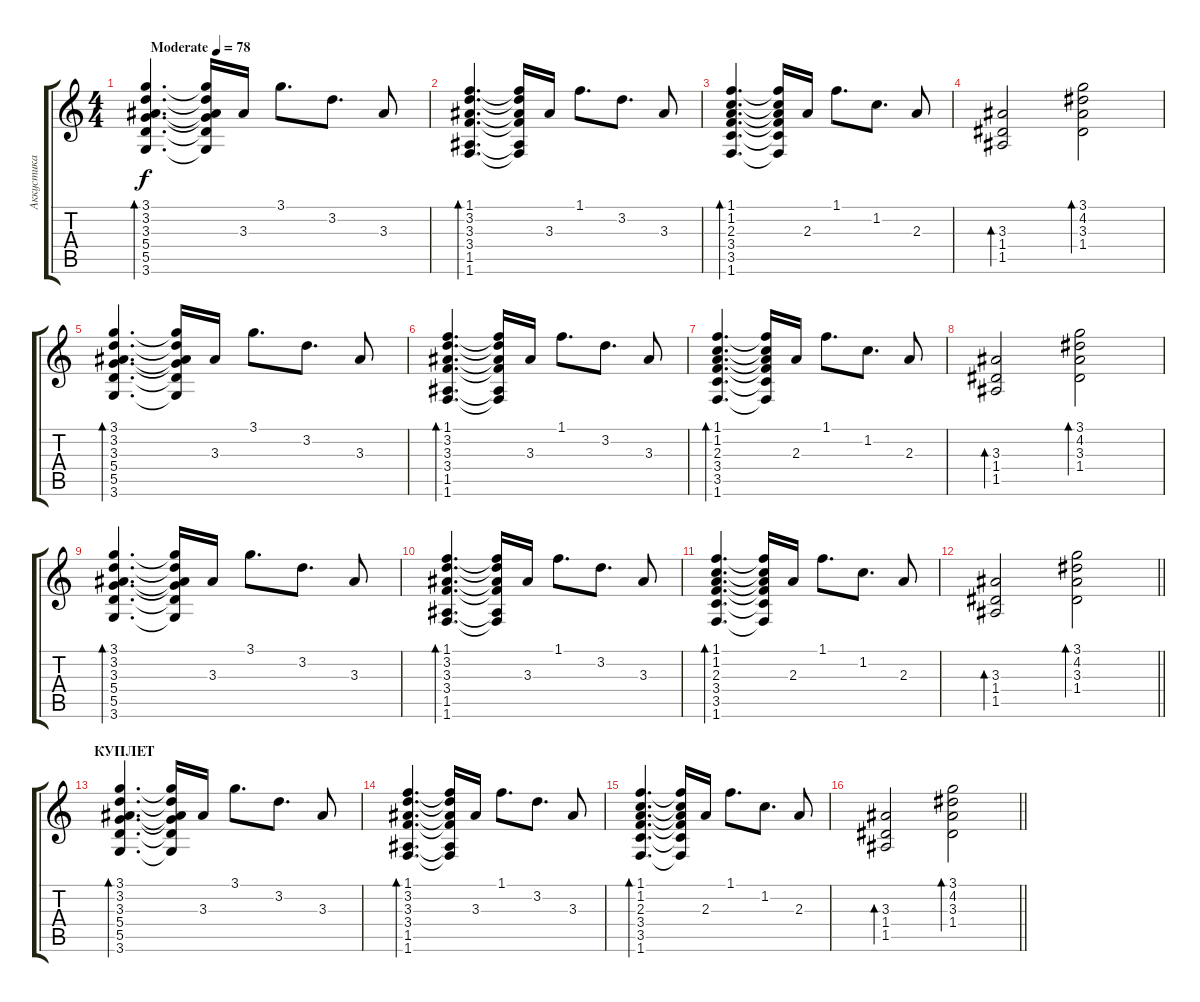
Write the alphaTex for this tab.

\track ("Аккустика" "Аккустика") {instrument acousticguitarsteel}
\staff {score tabs}
\tuning (E4 B3 G3 D3 A2 E2) {hide}
\ts (4 4)
\tempo (78 "Moderate")
\clef g2
\ks c
(3.1 3.2 3.3 5.4 5.5 3.6).4{d bd 60 dy f instrument acousticguitarsteel} (3.1{t} 3.2{t} 3.3{t} 5.4{t} 5.5{t} 3.6{t}).16 3.3.16 3.1.8{d} 3.2.8{d} 3.3.8 |
(1.1 3.2 3.3 3.4 1.5 1.6).4{d bd 60} (1.1{t} 3.2{t} 3.3{t} 3.4{t} 1.5{t} 1.6{t}).16 3.3.16 1.1.8{d} 3.2.8{d} 3.3.8 |
(1.1 1.2 2.3 3.4 3.5 1.6).4{d bd 60} (1.1{t} 1.2{t} 2.3{t} 3.4{t} 3.5{t} 1.6{t}).16 2.3.16 1.1.8{d} 1.2.8{d} 2.3.8 |
(3.3 1.4 1.5).2{bd 60} (3.1 4.2 3.3 1.4).2{bd 60} |
(3.1 3.2 3.3 5.4 5.5 3.6).4{d bd 60} (3.1{t} 3.2{t} 3.3{t} 5.4{t} 5.5{t} 3.6{t}).16 3.3.16 3.1.8{d} 3.2.8{d} 3.3.8 |
(1.1 3.2 3.3 3.4 1.5 1.6).4{d bd 60} (1.1{t} 3.2{t} 3.3{t} 3.4{t} 1.5{t} 1.6{t}).16 3.3.16 1.1.8{d} 3.2.8{d} 3.3.8 |
(1.1 1.2 2.3 3.4 3.5 1.6).4{d bd 60} (1.1{t} 1.2{t} 2.3{t} 3.4{t} 3.5{t} 1.6{t}).16 2.3.16 1.1.8{d} 1.2.8{d} 2.3.8 |
(3.3 1.4 1.5).2{bd 60} (3.1 4.2 3.3 1.4).2{bd 60} |
(3.1 3.2 3.3 5.4 5.5 3.6).4{d bd 60} (3.1{t} 3.2{t} 3.3{t} 5.4{t} 5.5{t} 3.6{t}).16 3.3.16 3.1.8{d} 3.2.8{d} 3.3.8 |
(1.1 3.2 3.3 3.4 1.5 1.6).4{d bd 60} (1.1{t} 3.2{t} 3.3{t} 3.4{t} 1.5{t} 1.6{t}).16 3.3.16 1.1.8{d} 3.2.8{d} 3.3.8 |
(1.1 1.2 2.3 3.4 3.5 1.6).4{d bd 60} (1.1{t} 1.2{t} 2.3{t} 3.4{t} 3.5{t} 1.6{t}).16 2.3.16 1.1.8{d} 1.2.8{d} 2.3.8 |
\barLineRight lightlight
(3.3 1.4 1.5).2{bd 60} (3.1 4.2 3.3 1.4).2{bd 60} |
\section ("" "КУПЛЕТ")
(3.1 3.2 3.3 5.4 5.5 3.6).4{d bd 60} (3.1{t} 3.2{t} 3.3{t} 5.4{t} 5.5{t} 3.6{t}).16 3.3.16 3.1.8{d} 3.2.8{d} 3.3.8 |
(1.1 3.2 3.3 3.4 1.5 1.6).4{d bd 60} (1.1{t} 3.2{t} 3.3{t} 3.4{t} 1.5{t} 1.6{t}).16 3.3.16 1.1.8{d} 3.2.8{d} 3.3.8 |
(1.1 1.2 2.3 3.4 3.5 1.6).4{d bd 60} (1.1{t} 1.2{t} 2.3{t} 3.4{t} 3.5{t} 1.6{t}).16 2.3.16 1.1.8{d} 1.2.8{d} 2.3.8 |
\barLineRight lightlight
(3.3 1.4 1.5).2{bd 60} (3.1 4.2 3.3 1.4).2{bd 60}
